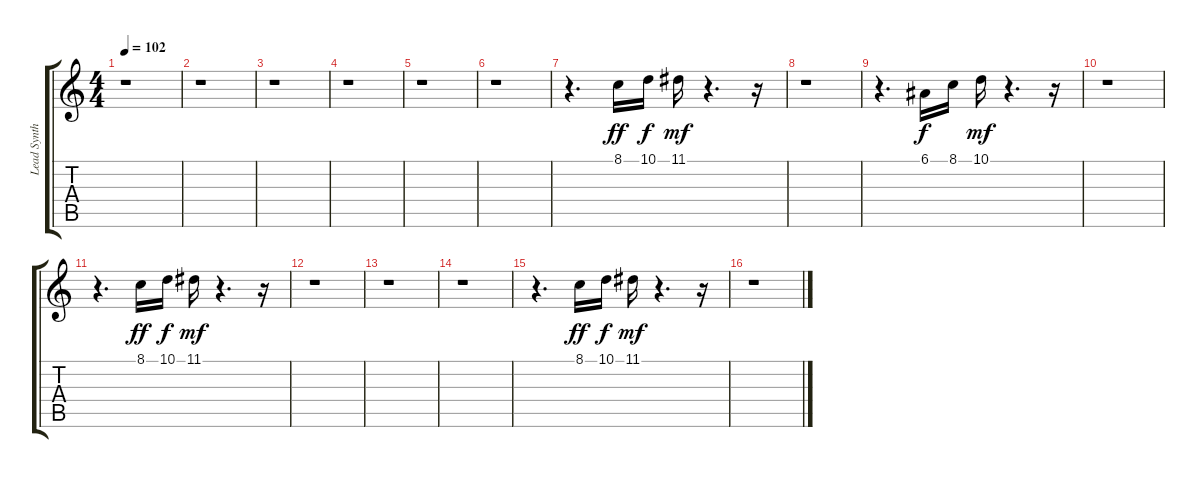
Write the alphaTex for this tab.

\track ("Lead Synth" "Lead Synth") {instrument pad3polysynth}
\staff {score tabs}
\tuning (E4 B3 G3 D3 A2 E2) {hide}
\ts (4 4)
\tempo 102
\clef g2
\ks c
r.1{dy mf} |
r.1 |
r.1 |
r.1 |
r.1 |
r.1 |
r.4{d} 8.1.16{dy ff} 10.1.16{dy f} 11.1.16{dy mf} r.4{d} r.16 |
r.1 |
r.4{d} 6.1.16{dy f} 8.1.16 10.1.16{dy mf} r.4{d} r.16 |
r.1 |
r.4{d} 8.1.16{dy ff} 10.1.16{dy f} 11.1.16{dy mf} r.4{d} r.16 |
r.1 |
r.1 |
r.1 |
r.4{d} 8.1.16{dy ff} 10.1.16{dy f} 11.1.16{dy mf} r.4{d} r.16 |
r.1
